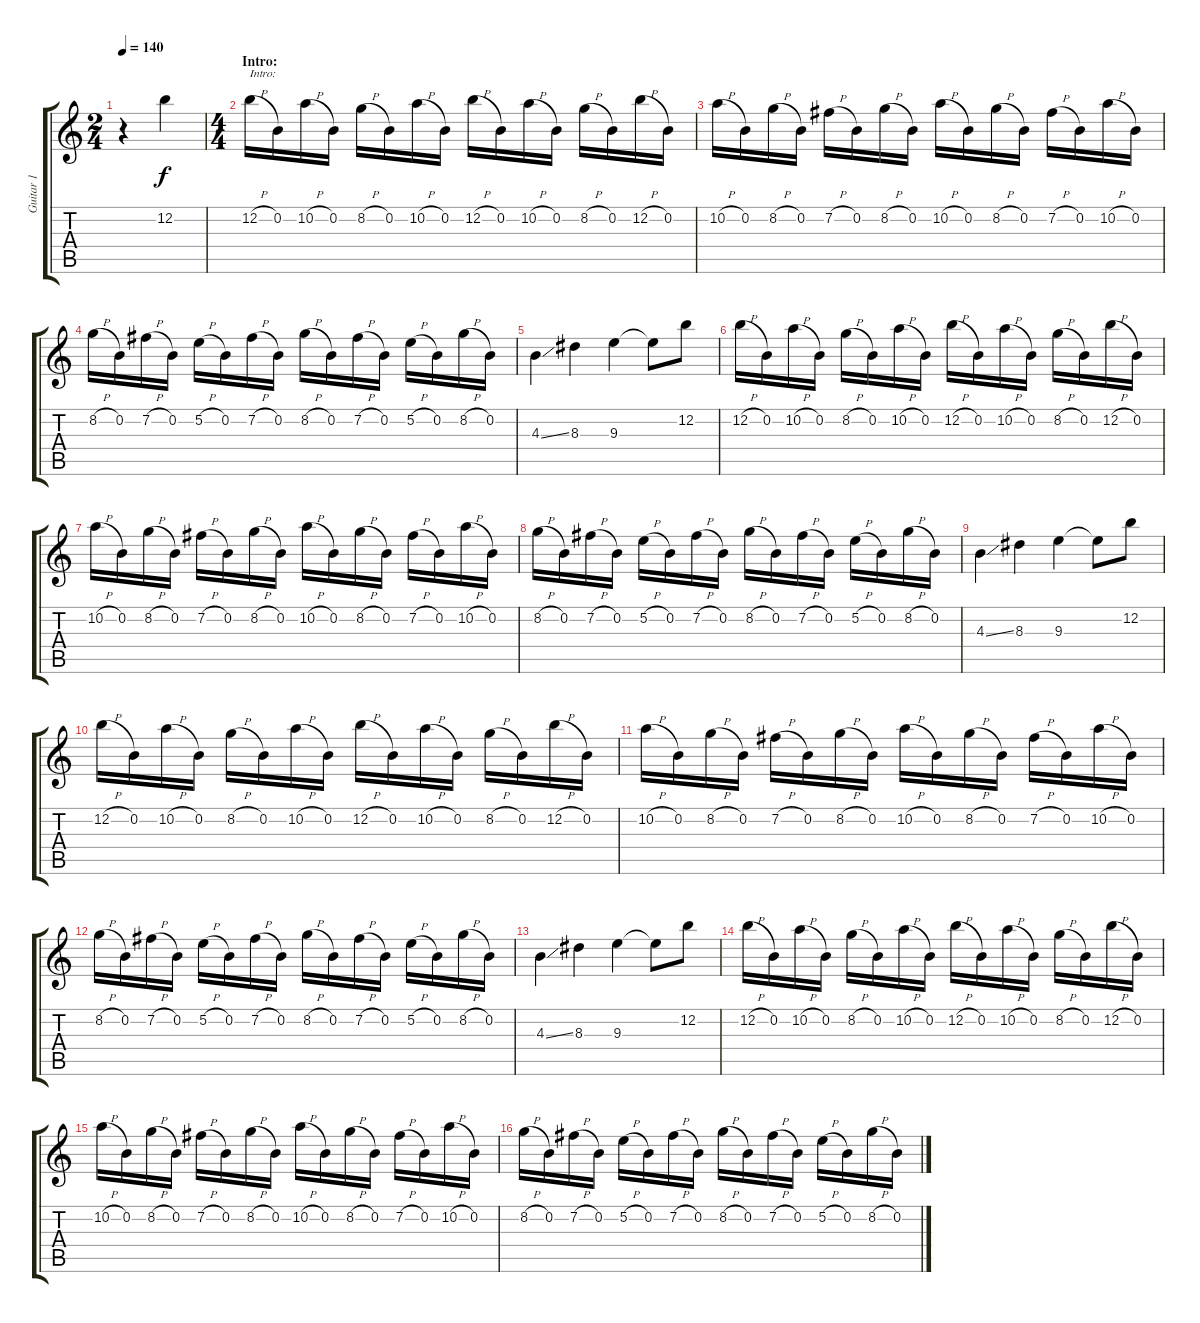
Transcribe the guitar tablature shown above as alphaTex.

\track ("Guitar 1" "Guitar 1") {instrument distortionguitar}
\staff {score tabs}
\tuning (E4 B3 G3 D3 A2 E2) {hide}
\ts (2 4)
\tempo 140
\clef g2
\ks c
r.4{dy f instrument distortionguitar} 12.2.4 |
\ts (4 4)
\section ("" "Intro:")
12.2{h}.16{txt "Intro:"} 0.2.16 10.2{h}.16 0.2.16 8.2{h}.16 0.2.16 10.2{h}.16 0.2.16 12.2{h}.16 0.2.16 10.2{h}.16 0.2.16 8.2{h}.16 0.2.16 12.2{h}.16 0.2.16 |
10.2{h}.16 0.2.16 8.2{h}.16 0.2.16 7.2{h}.16 0.2.16 8.2{h}.16 0.2.16 10.2{h}.16 0.2.16 8.2{h}.16 0.2.16 7.2{h}.16 0.2.16 10.2{h}.16 0.2.16 |
8.2{h}.16 0.2.16 7.2{h}.16 0.2.16 5.2{h}.16 0.2.16 7.2{h}.16 0.2.16 8.2{h}.16 0.2.16 7.2{h}.16 0.2.16 5.2{h}.16 0.2.16 8.2{h}.16 0.2.16 |
4.3{ss}.4 8.3.4 9.3.4 9.3{t}.8 12.2.8 |
12.2{h}.16 0.2.16 10.2{h}.16 0.2.16 8.2{h}.16 0.2.16 10.2{h}.16 0.2.16 12.2{h}.16 0.2.16 10.2{h}.16 0.2.16 8.2{h}.16 0.2.16 12.2{h}.16 0.2.16 |
10.2{h}.16 0.2.16 8.2{h}.16 0.2.16 7.2{h}.16 0.2.16 8.2{h}.16 0.2.16 10.2{h}.16 0.2.16 8.2{h}.16 0.2.16 7.2{h}.16 0.2.16 10.2{h}.16 0.2.16 |
8.2{h}.16 0.2.16 7.2{h}.16 0.2.16 5.2{h}.16 0.2.16 7.2{h}.16 0.2.16 8.2{h}.16 0.2.16 7.2{h}.16 0.2.16 5.2{h}.16 0.2.16 8.2{h}.16 0.2.16 |
4.3{ss}.4 8.3.4 9.3.4 9.3{t}.8 12.2.8 |
12.2{h}.16 0.2.16 10.2{h}.16 0.2.16 8.2{h}.16 0.2.16 10.2{h}.16 0.2.16 12.2{h}.16 0.2.16 10.2{h}.16 0.2.16 8.2{h}.16 0.2.16 12.2{h}.16 0.2.16 |
10.2{h}.16 0.2.16 8.2{h}.16 0.2.16 7.2{h}.16 0.2.16 8.2{h}.16 0.2.16 10.2{h}.16 0.2.16 8.2{h}.16 0.2.16 7.2{h}.16 0.2.16 10.2{h}.16 0.2.16 |
8.2{h}.16 0.2.16 7.2{h}.16 0.2.16 5.2{h}.16 0.2.16 7.2{h}.16 0.2.16 8.2{h}.16 0.2.16 7.2{h}.16 0.2.16 5.2{h}.16 0.2.16 8.2{h}.16 0.2.16 |
4.3{ss}.4 8.3.4 9.3.4 9.3{t}.8 12.2.8 |
12.2{h}.16 0.2.16 10.2{h}.16 0.2.16 8.2{h}.16 0.2.16 10.2{h}.16 0.2.16 12.2{h}.16 0.2.16 10.2{h}.16 0.2.16 8.2{h}.16 0.2.16 12.2{h}.16 0.2.16 |
10.2{h}.16 0.2.16 8.2{h}.16 0.2.16 7.2{h}.16 0.2.16 8.2{h}.16 0.2.16 10.2{h}.16 0.2.16 8.2{h}.16 0.2.16 7.2{h}.16 0.2.16 10.2{h}.16 0.2.16 |
8.2{h}.16 0.2.16 7.2{h}.16 0.2.16 5.2{h}.16 0.2.16 7.2{h}.16 0.2.16 8.2{h}.16 0.2.16 7.2{h}.16 0.2.16 5.2{h}.16 0.2.16 8.2{h}.16 0.2.16
